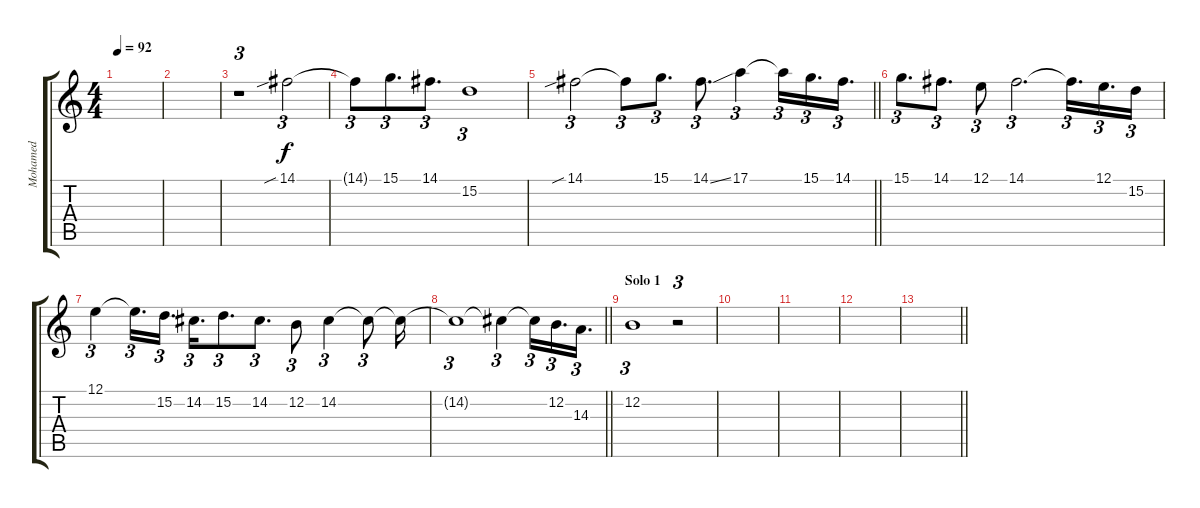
\track ("Mohamed" "Mohamed") {instrument violin}
\staff {score tabs}
\tuning (E4 B3 G3 D3 A2 E2) {hide}
\ts (4 4)
\tempo 92
\clef g2
\ks c
|
|
r.1{tu (3 2)} 14.1{sib}.2{tu (3 2)} |
14.1{t}.8{tu (3 2)} 15.1.8{d tu (3 2)} 14.1.8{d tu (3 2)} 15.2.1{tu (3 2)} |
\barLineRight lightlight
14.1{sib}.2{tu (3 2)} 14.1{t}.8{tu (3 2)} 15.1.8{d tu (3 2)} 14.1{ss}.8{d tu (3 2)} 17.1.4{tu (3 2)} 17.1{t}.16{tu (3 2)} 15.1.16{d tu (3 2)} 14.1.16{d tu (3 2)} |
15.1.8{d tu (3 2)} 14.1.8{d tu (3 2)} 12.1.8{tu (3 2)} 14.1.2{d tu (3 2)} 14.1{t}.16{d tu (3 2)} 12.1.16{d tu (3 2)} 15.2.16{tu (3 2)} |
12.1.4{tu (3 2)} 12.1{t}.16{d tu (3 2)} 15.2.16{d tu (3 2)} 14.2.16{d tu (3 2)} 15.2.8{d tu (3 2)} 14.2.8{d tu (3 2)} 12.2.8{tu (3 2)} 14.2.4{tu (3 2)} 14.2{t}.8{tu (3 2)} 14.2{t}.16 |
\barLineRight lightlight
14.2{t}.1{tu (3 2)} 14.2{t}.4{tu (3 2)} 14.2{t}.16{tu (3 2)} 12.2.16{d tu (3 2)} 14.3.16{d tu (3 2)} |
\section ("" "Solo 1")
12.2.1{tu (3 2)} r.2{tu (3 2)} |
|
|
|
\barLineRight lightlight
